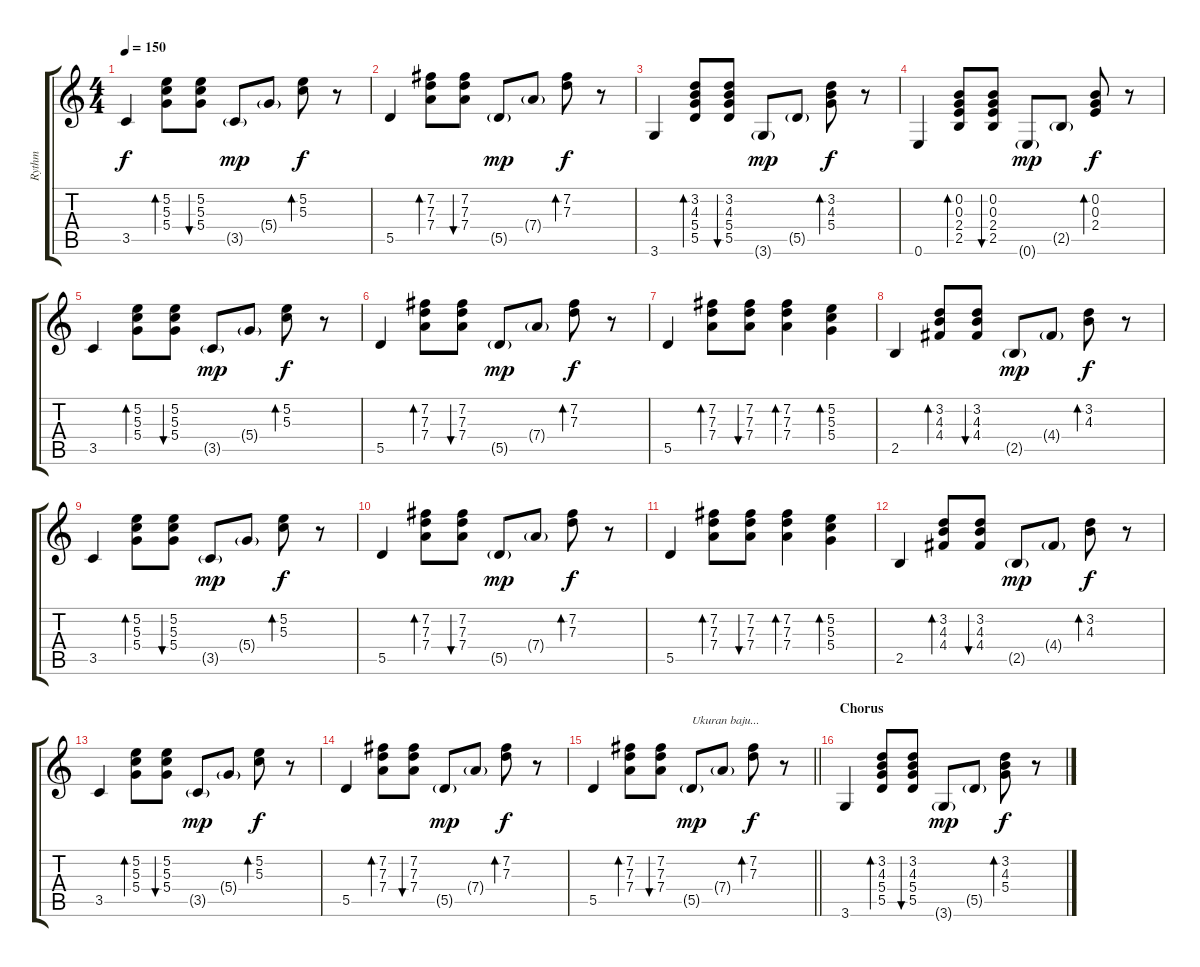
\track ("Rythm" "Rythm") {instrument electricguitarmuted}
\staff {score tabs}
\tuning (E4 B3 G3 D3 A2 E2) {hide}
\ts (4 4)
\tempo 150
\clef g2
\ks c
3.5.4{dy f} (5.2 5.3 5.4).8{bd 240} (5.2 5.3 5.4).8{bu 240} 3.5{g}.8{dy mp} 5.4{g}.8 (5.2 5.3).8{bd 240 dy f} r.8 |
5.5.4 (7.2 7.3 7.4).8{bd 240} (7.2 7.3 7.4).8{bu 240} 5.5{g}.8{dy mp} 7.4{g}.8 (7.2 7.3).8{bd 240 dy f} r.8 |
3.6.4 (3.2 4.3 5.4 5.5).8{bd 240} (3.2 4.3 5.4 5.5).8{bu 240} 3.6{g}.8{dy mp} 5.5{g}.8 (3.2 4.3 5.4).8{bd 240 dy f} r.8 |
0.6.4 (0.2 0.3 2.4 2.5).8{bd 240} (0.2 0.3 2.4 2.5).8{bu 240} 0.6{g}.8{dy mp} 2.5{g}.8 (0.2 0.3 2.4).8{bd 240 dy f} r.8 |
3.5.4 (5.2 5.3 5.4).8{bd 240} (5.2 5.3 5.4).8{bu 240} 3.5{g}.8{dy mp} 5.4{g}.8 (5.2 5.3).8{bd 240 dy f} r.8 |
5.5.4 (7.2 7.3 7.4).8{bd 240} (7.2 7.3 7.4).8{bu 240} 5.5{g}.8{dy mp} 7.4{g}.8 (7.2 7.3).8{bd 240 dy f} r.8 |
5.5.4 (7.2 7.3 7.4).8{bd 240} (7.2 7.3 7.4).8{bu 240} (7.2 7.3 7.4).4{bd 120} (5.2 5.3 5.4).4{bd 120} |
2.5.4 (3.2 4.3 4.4).8{bd 240} (3.2 4.3 4.4).8{bu 240} 2.5{g}.8{dy mp} 4.4{g}.8 (3.2 4.3).8{bd 240 dy f} r.8 |
3.5.4 (5.2 5.3 5.4).8{bd 240} (5.2 5.3 5.4).8{bu 240} 3.5{g}.8{dy mp} 5.4{g}.8 (5.2 5.3).8{bd 240 dy f} r.8 |
5.5.4 (7.2 7.3 7.4).8{bd 240} (7.2 7.3 7.4).8{bu 240} 5.5{g}.8{dy mp} 7.4{g}.8 (7.2 7.3).8{bd 240 dy f} r.8 |
5.5.4 (7.2 7.3 7.4).8{bd 240} (7.2 7.3 7.4).8{bu 240} (7.2 7.3 7.4).4{bd 120} (5.2 5.3 5.4).4{bd 120} |
2.5.4 (3.2 4.3 4.4).8{bd 240} (3.2 4.3 4.4).8{bu 240} 2.5{g}.8{dy mp} 4.4{g}.8 (3.2 4.3).8{bd 240 dy f} r.8 |
3.5.4 (5.2 5.3 5.4).8{bd 240} (5.2 5.3 5.4).8{bu 240} 3.5{g}.8{dy mp} 5.4{g}.8 (5.2 5.3).8{bd 240 dy f} r.8 |
5.5.4 (7.2 7.3 7.4).8{bd 240} (7.2 7.3 7.4).8{bu 240} 5.5{g}.8{dy mp} 7.4{g}.8 (7.2 7.3).8{bd 240 dy f} r.8 |
\barLineRight lightlight
5.5.4 (7.2 7.3 7.4).8{bd 240} (7.2 7.3 7.4).8{bu 240} 5.5{g}.8{txt "Ukuran baju..." dy mp} 7.4{g}.8 (7.2 7.3).8{bd 240 dy f} r.8 |
\section ("" "Chorus")
3.6.4 (3.2 4.3 5.4 5.5).8{bd 240} (3.2 4.3 5.4 5.5).8{bu 240} 3.6{g}.8{dy mp} 5.5{g}.8 (3.2 4.3 5.4).8{bd 240 dy f} r.8
